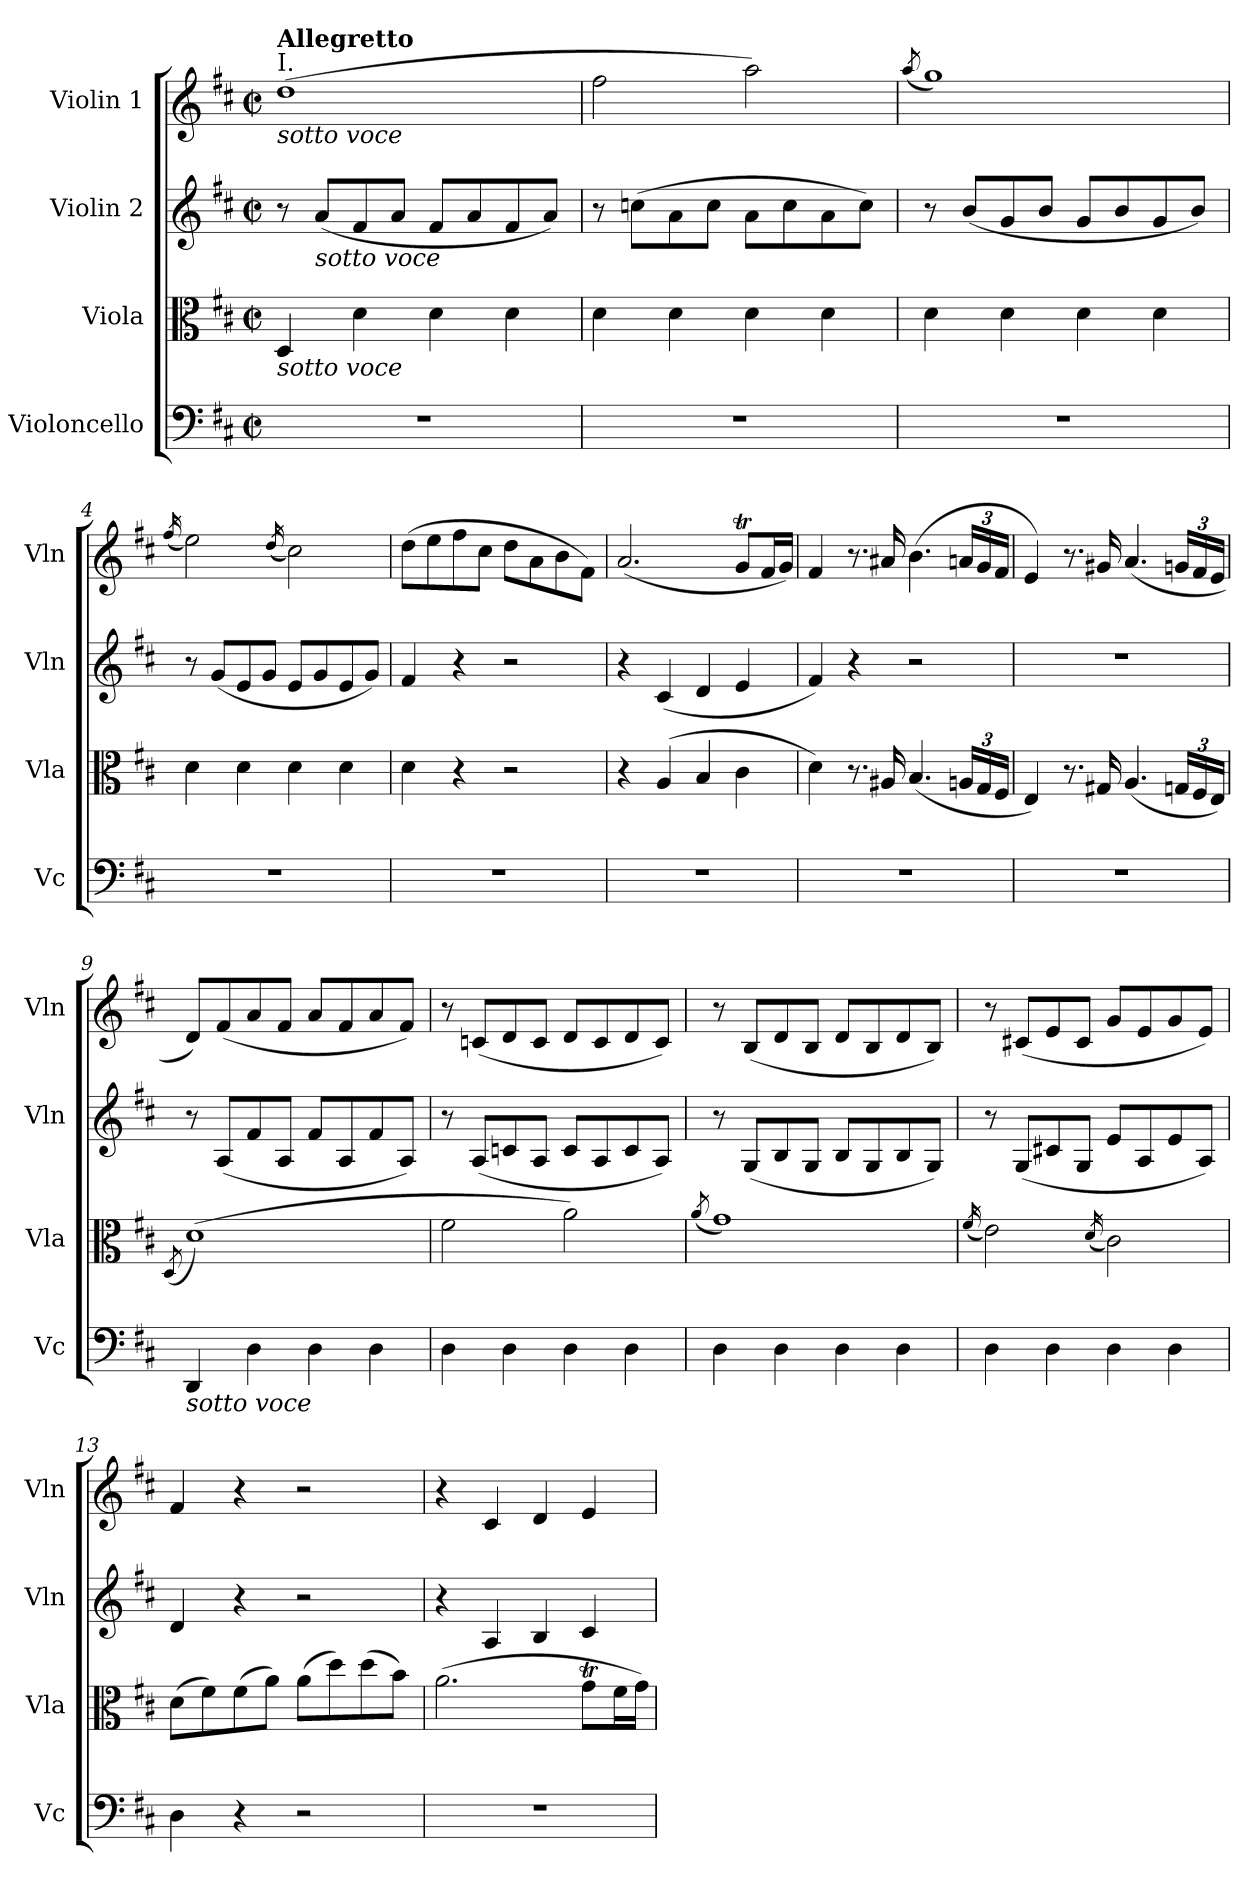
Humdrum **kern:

**kern	**kern	**kern	**kern
*part4	*part3	*part2	*part1
*staff4	*staff3	*staff2	*staff1
*I"Violoncello	*I"Viola	*I"Violin 2	*I"Violin 1
*I'Vc	*I'Vla	*I'Vln	*I'Vln
*clefF4	*clefC3	*clefG2	*clefG2
*k[f#c#]	*k[f#c#]	*k[f#c#]	*k[f#c#]
*M2/2	*M2/2	*M2/2	*M2/2
*met(c|)	*met(c|)	*met(c|)	*met(c|)
=1	=1	=1	=1
!	!	!	!LO:TX:a:t=I.
!	!	!	!LO:TX:a:B:t=Allegretto
!	!	!	!LO:TX:b:i:t=sotto voce
!	!LO:TX:b:i:t=sotto voce	!	!
1r	4D/	8r	(1dd
!	!	!LO:TX:b:i:t=sotto voce	!
.	.	(8a/L	.
.	4d\	8f#/	.
.	.	8a/J	.
.	4d\	8f#/L	.
.	.	8a/	.
.	4d\	8f#/	.
.	.	8a/J)	.
=2	=2	=2	=2
1r	4d\	8r	2ff#\
.	.	(8ccn\L	.
.	4d\	8a\	.
.	.	8cc\J	.
.	4d\	8a\L	2aa\)
.	.	8cc\	.
.	4d\	8a\	.
.	.	8cc\J)	.
=3	=3	=3	=3
.	.	.	(8qaa/
1r	4d\	8r	1gg)
.	.	(8b/L	.
.	4d\	8g/	.
.	.	8b/J	.
.	4d\	8g/L	.
.	.	8b/	.
.	4d\	8g/	.
.	.	8b/J)	.
=4	=4	=4	=4
.	.	.	(16qff#/
1r	4d\	8r	2ee\)
.	.	(8g/L	.
.	4d\	8e/	.
.	.	8g/J	.
.	.	.	(16qdd/
.	4d\	8e/L	2cc#\)
.	.	8g/	.
.	4d\	8e/	.
.	.	8g/J)	.
=5	=5	=5	=5
1r	4d\	4f#/	(8dd\L
.	.	.	8ee\
.	4r	4r	8ff#\
.	.	.	8cc#\J
.	2r	2r	8dd\L
.	.	.	8a\
.	.	.	8b\
.	.	.	8f#\J)
=6	=6	=6	=6
1r	4r	4r	(2.a/
.	(4A/	(4c#/	.
.	4B/	4d/	.
.	4c#\	4e/	8gT/L
.	.	.	16f#/L
.	.	.	16g/JJ)
=7	=7	=7	=7
1r	4d\)	4f#/)	4f#/
.	8.r	4r	8.r
.	16A#X/	.	16a#X/
.	(4.B/	2r	(4.b\
*	*Xbrackettup	*	*Xbrackettup
.	24An/LL	.	24an/LL
.	24G/	.	24g/
.	24F#/JJ	.	24f#/JJ
!!LO:LB:g=z
=8	=8	=8	=8
1r	4E/)	1r	4e/)
.	8.r	.	8.r
.	16G#X/	.	16g#X/
.	(4.A/	.	(4.a/
.	24Gn/LL	.	24gn/LL
.	24F#/	.	24f#/
.	24E/JJ)	.	24e/JJ
=9	=9	=9	=9
.	(8qD/	.	.
!LO:TX:b:i:t=sotto voce	!	!	!
4DD/	(1d)	8r	8d/L)
.	.	(8A/L	(8f#/
4D\	.	8f#/	8a/
.	.	8A/J	8f#/J
4D\	.	8f#/L	8a/L
.	.	8A/	8f#/
4D\	.	8f#/	8a/
.	.	8A/J)	8f#/J)
=10	=10	=10	=10
4D\	2f#\	8r	8r
.	.	(8A/L	(8cn/L
4D\	.	8cn/	8d/
.	.	8A/J	8c/J
4D\	2a\)	8c/L	8d/L
.	.	8A/	8c/
4D\	.	8c/	8d/
.	.	8A/J)	8c/J)
=11	=11	=11	=11
.	(8qa/	.	.
4D\	1g)	8r	8r
.	.	(8G/L	(8B/L
4D\	.	8B/	8d/
.	.	8G/J	8B/J
4D\	.	8B/L	8d/L
.	.	8G/	8B/
4D\	.	8B/	8d/
.	.	8G/J)	8B/J)
=12	=12	=12	=12
.	(16qf#/	.	.
4D\	2e\)	8r	8r
.	.	(8G/L	(8c#X/L
4D\	.	8c#X/	8e/
.	.	8G/J	8c#/J
.	(16qd/	.	.
4D\	2c#\)	8e/L	8g/L
.	.	8A/	8e/
4D\	.	8e/	8g/
.	.	8A/J)	8e/J)
=13	=13	=13	=13
4D\	(8d\L	4d/	4f#/
.	8f#\)	.	.
4r	(8f#\	4r	4r
.	8a\J)	.	.
2r	(8a\L	2r	2r
.	8dd\)	.	.
.	(8dd\	.	.
.	8b\J)	.	.
=14	=14	=14	=14
1r	(2.a\	4r	4r
.	.	4A/	4c#/
.	.	4B/	4d/
.	8gT\L	4c#/	4e/
.	16f#\L	.	.
.	16g\JJ)	.	.
=	=	=	=
*-	*-	*-	*-
